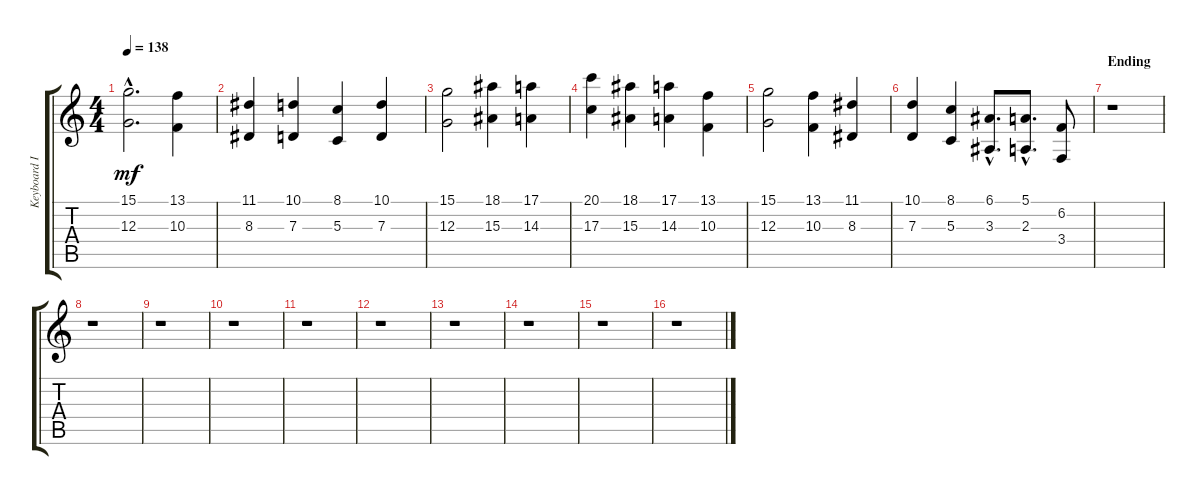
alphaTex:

\track ("Keyboard I" "Keyboard I") {instrument stringensemble1}
\staff {score tabs}
\tuning (E4 B3 G3 D3 A2 E2) {hide}
\ts (4 4)
\tempo 138
\clef g2
\ks c
(15.1{hac} 12.3{hac}).2{d dy mf} (13.1 10.3).4 |
(11.1 8.3).4 (10.1 7.3).4 (8.1 5.3).4 (10.1 7.3).4 |
(15.1 12.3).2 (18.1 15.3).4 (17.1 14.3).4 |
(20.1 17.3).4 (18.1 15.3).4 (17.1 14.3).4 (13.1 10.3).4 |
(15.1 12.3).2 (13.1 10.3).4 (11.1 8.3).4 |
(10.1 7.3).4 (8.1 5.3).4 (6.1{hac} 3.3{hac}).8{d} (5.1{hac} 2.3{hac}).8{d} (6.2 3.4).8 |
\section ("" "Ending")
r.1 |
r.1 |
r.1 |
r.1 |
r.1 |
r.1 |
r.1 |
r.1 |
r.1 |
r.1
